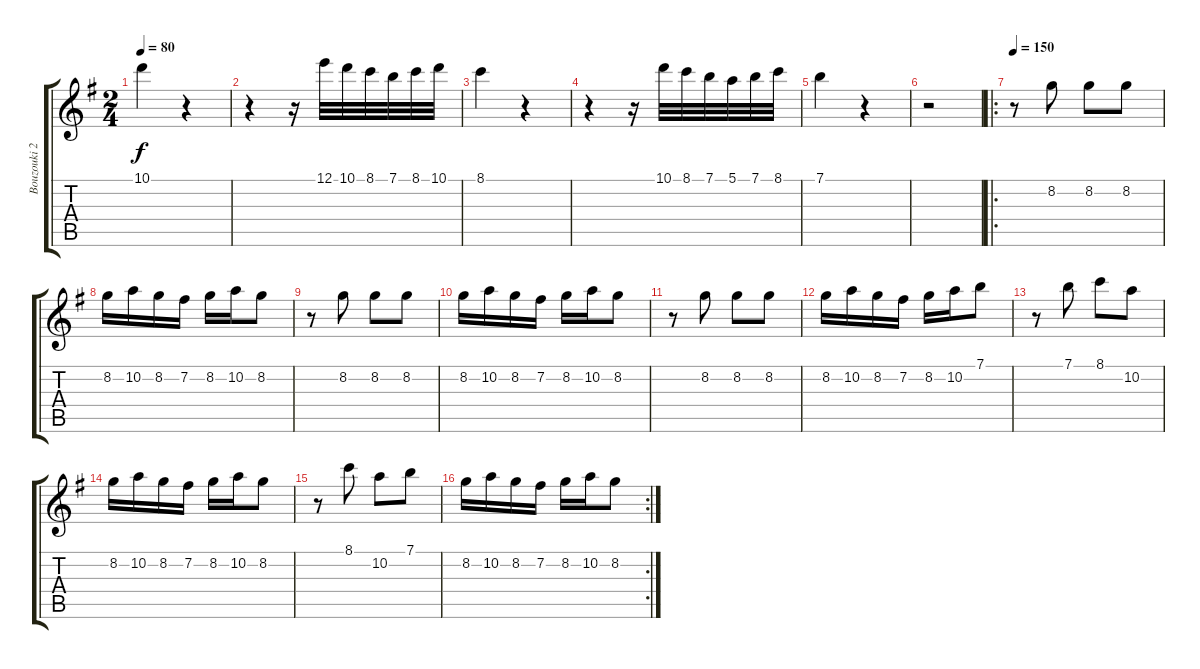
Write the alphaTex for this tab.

\track ("Bouzouki 2" "Bouzouki 2") {instrument acousticguitarsteel}
\staff {score tabs}
\tuning (E4 B3 G3 D3 A2 E2) {hide}
\ts (2 4)
\tempo 80
\clef g2
\ks g
10.1.4{dy f} r.4 |
r.4 r.16 12.1.32 10.1.32 8.1.32 7.1.32 8.1.32 10.1.32 |
8.1.4 r.4 |
r.4 r.16 10.1.32 8.1.32 7.1.32 5.1.32 7.1.32 8.1.32 |
7.1.4 r.4 |
r.2 |
\ro
\tempo 150
r.8 8.2.8 8.2.8 8.2.8 |
8.2.16 10.2.16 8.2.16 7.2.16 8.2.16 10.2.16 8.2.8 |
r.8 8.2.8 8.2.8 8.2.8 |
8.2.16 10.2.16 8.2.16 7.2.16 8.2.16 10.2.16 8.2.8 |
r.8 8.2.8 8.2.8 8.2.8 |
8.2.16 10.2.16 8.2.16 7.2.16 8.2.16 10.2.16 7.1.8 |
r.8 7.1.8 8.1.8 10.2.8 |
8.2.16 10.2.16 8.2.16 7.2.16 8.2.16 10.2.16 8.2.8 |
r.8 8.1.8 10.2.8 7.1.8 |
\rc 2
8.2.16 10.2.16 8.2.16 7.2.16 8.2.16 10.2.16 8.2.8
